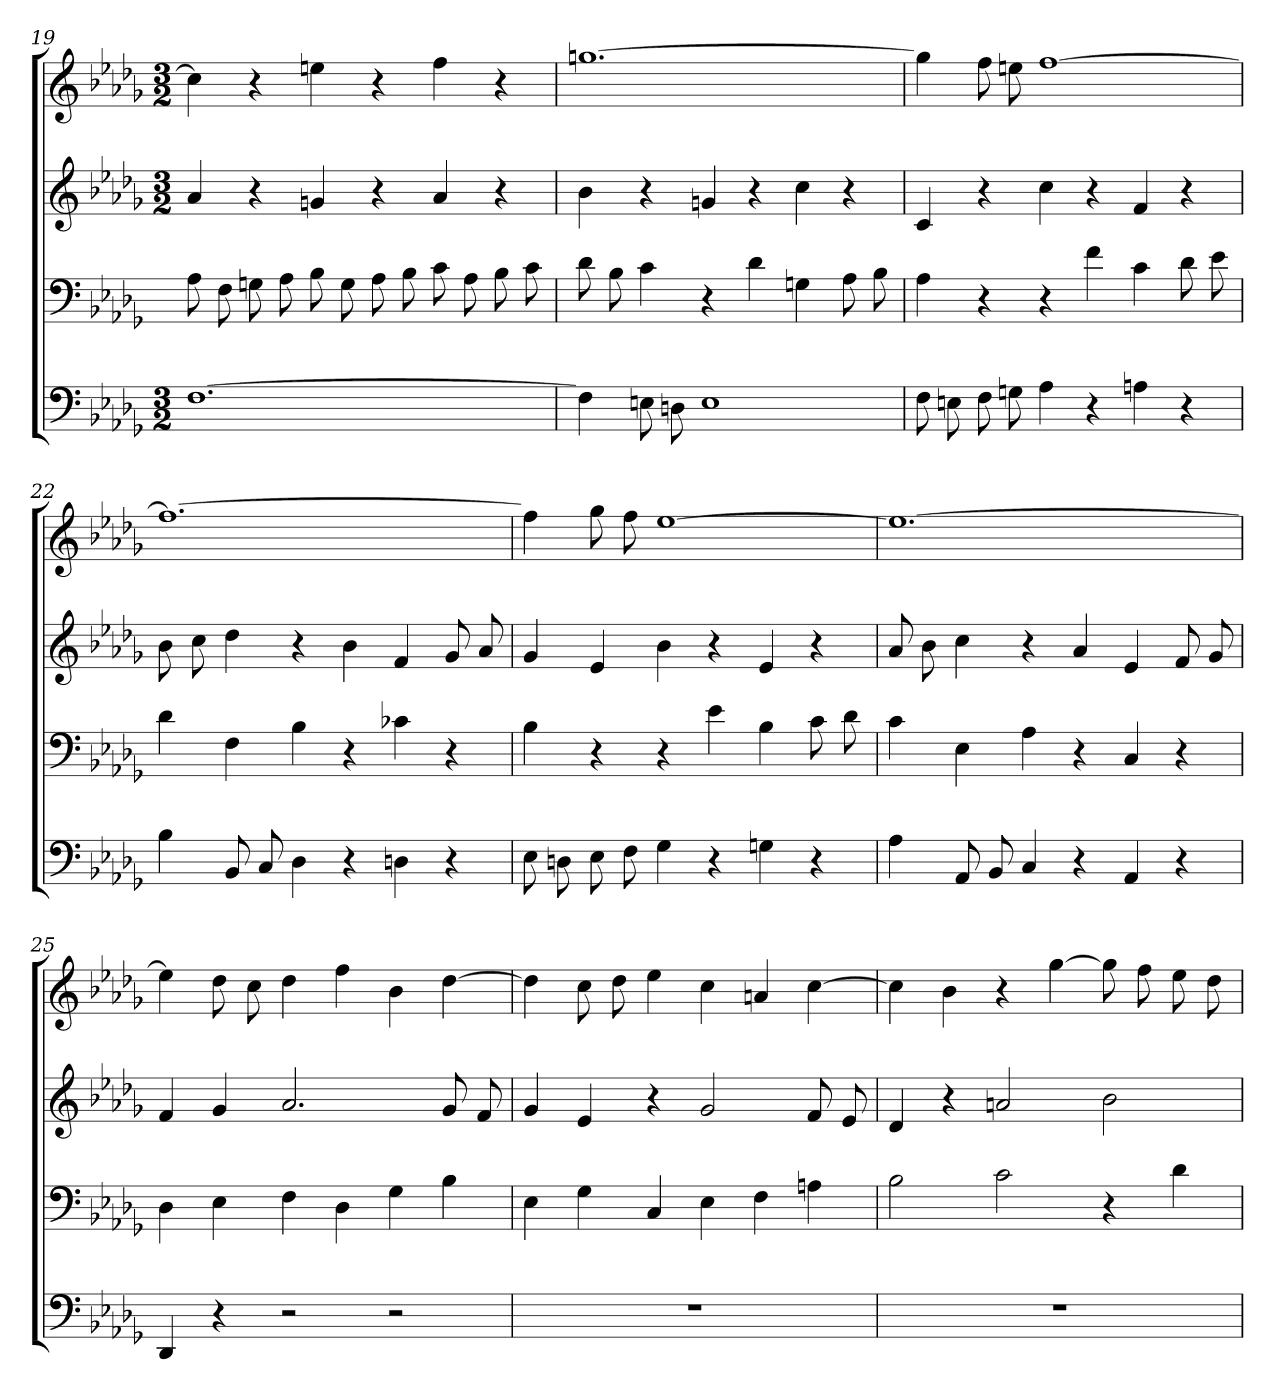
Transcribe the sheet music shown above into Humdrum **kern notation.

**kern	**kern	**kern	**kern
*part4	*part3	*part2	*part1
*staff4	*staff3	*staff2	*staff1
*clefF4	*clefF4	*clefG2	*clefG2
*k[b-e-a-d-g-]	*k[b-e-a-d-g-]	*k[b-e-a-d-g-]	*k[b-e-a-d-g-]
*b-:	*	*b-:	*b-:
*M3/2	*	*M3/2	*M3/2
=19	=19	=19	=19
[1.F	8A-	4a-	4cc]
.	8F	.	.
.	8Gn	4r	4r
.	8A-	.	.
.	8B-	4gn	4een
.	8G	.	.
.	8A-	4r	4r
.	8B-	.	.
.	8c	4a-	4ff
.	8A-	.	.
.	8B-	4r	4r
.	8c	.	.
=20	=20	=20	=20
4F]	8d-	4b-	[1.ggn
.	8B-	.	.
8En	4c	4r	.
8Dn	.	.	.
1E	4r	4gn	.
.	4d-	4r	.
.	4Gn	4cc	.
.	8A-	4r	.
.	8B-	.	.
=21	=21	=21	=21
8F	4A-	4c	4gg]
8En	.	.	.
8F	4r	4r	8ff
8Gn	.	.	8een
4A-	4r	4cc	[1ff
4r	4f	4r	.
4An	4c	4f	.
4r	8d-	4r	.
.	8e-	.	.
=22	=22	=22	=22
4B-	4d-	8b-	1.ff_
.	.	8cc	.
8BB-	4F	4dd-	.
8C	.	.	.
4D-	4B-	4r	.
4r	4r	4b-	.
4Dn	4c-X	4f	.
4r	4r	8g-	.
.	.	8a-	.
=23	=23	=23	=23
8E-	4B-	4g-	4ff]
8Dn	.	.	.
8E-	4r	4e-	8gg-
8F	.	.	8ff
4G-	4r	4b-	[1ee-
4r	4e-	4r	.
4Gn	4B-	4e-	.
4r	8c	4r	.
.	8d-	.	.
=24	=24	=24	=24
4A-	4c	8a-	1.ee-_
.	.	8b-	.
8AA-	4E-	4cc	.
8BB-	.	.	.
4C	4A-	4r	.
4r	4r	4a-	.
4AA-	4C	4e-	.
4r	4r	8f	.
.	.	8g-	.
=25	=25	=25	=25
4DD-	4D-	4f	4ee-]
4r	4E-	4g-	8dd-
.	.	.	8cc
2r	4F	2.a-	4dd-
.	4D-	.	4ff
2r	4G-	.	4b-
.	4B-	8g-	[4dd-
.	.	8f	.
=26	=26	=26	=26
1.r	4E-	4g-	4dd-]
.	4G-	4e-	8cc
.	.	.	8dd-
.	4C	4r	4ee-
.	4E-	2g-	4cc
.	4F	.	4an
.	4An	8f	[4cc
.	.	8e-	.
=27	=27	=27	=27
1.r	2B-	4d-	4cc]
.	.	4r	4b-
.	2c	2an	4r
.	.	.	[4gg-
.	4r	2b-	8gg-]
.	.	.	8ff
.	4d-	.	8ee-
.	.	.	8dd-
=	=	=	=
*-	*-	*-	*-
